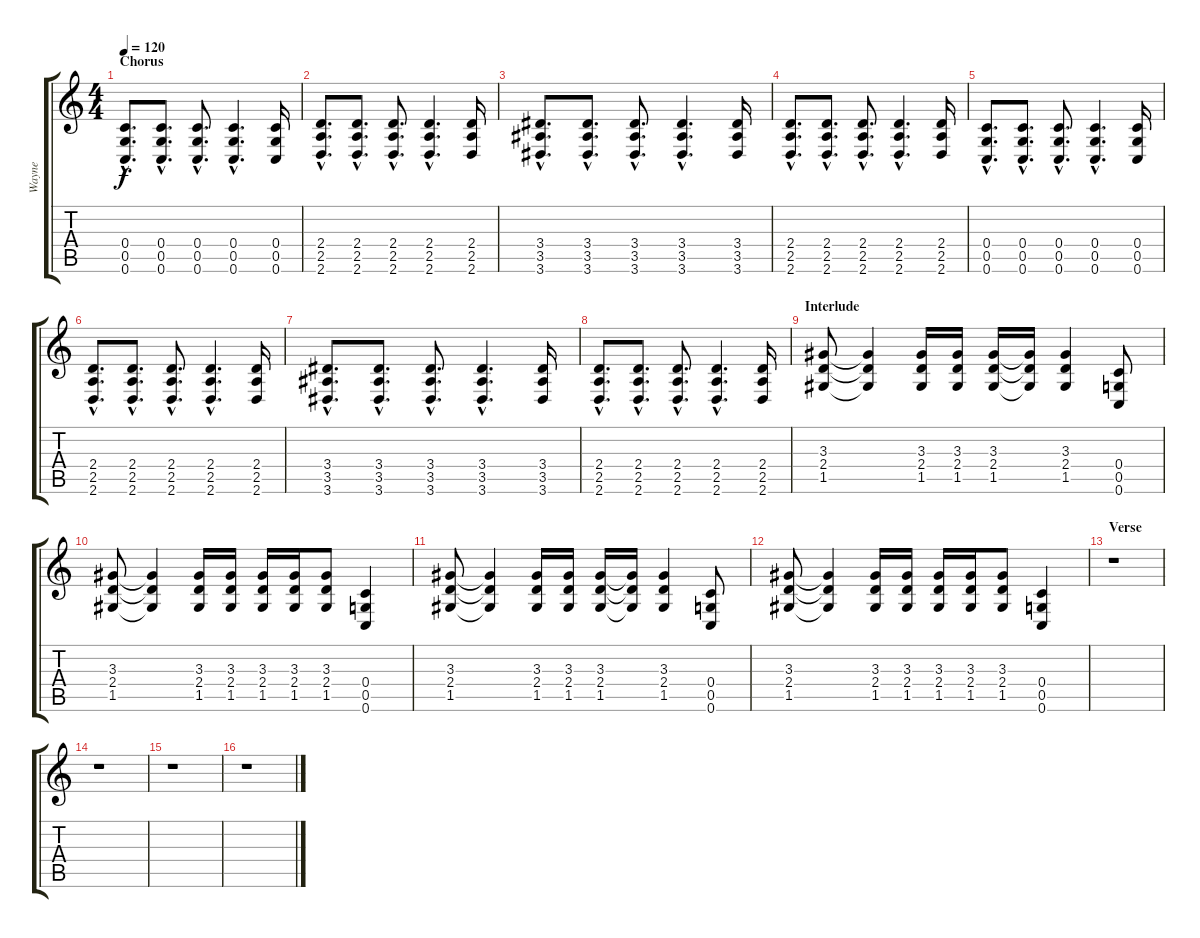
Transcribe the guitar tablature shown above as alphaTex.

\track ("Wayne" "Wayne") {instrument distortionguitar}
\staff {score tabs}
\tuning (D4 A3 F3 C3 G2 C2) {hide}
\ts (4 4)
\section ("" "Chorus")
\tempo 120
\clef g2
\ks c
(0.4{hac} 0.5{hac} 0.6{hac}).8{d dy f} (0.4{hac} 0.5{hac} 0.6{hac}).8{d} (0.4{hac} 0.5{hac} 0.6{hac}).8{d} (0.4{hac} 0.5{hac} 0.6{hac}).4{d} (0.4 0.5 0.6).16 |
(2.4{hac} 2.5{hac} 2.6{hac}).8{d} (2.4{hac} 2.5{hac} 2.6{hac}).8{d} (2.4{hac} 2.5{hac} 2.6{hac}).8{d} (2.4{hac} 2.5{hac} 2.6{hac}).4{d} (2.4 2.5 2.6).16 |
(3.4{hac} 3.5{hac} 3.6{hac}).8{d} (3.4{hac} 3.5{hac} 3.6{hac}).8{d} (3.4{hac} 3.5{hac} 3.6{hac}).8{d} (3.4{hac} 3.5{hac} 3.6{hac}).4{d} (3.4 3.5 3.6).16 |
(2.4{hac} 2.5{hac} 2.6{hac}).8{d} (2.4{hac} 2.5{hac} 2.6{hac}).8{d} (2.4{hac} 2.5{hac} 2.6{hac}).8{d} (2.4{hac} 2.5{hac} 2.6{hac}).4{d} (2.4 2.5 2.6).16 |
(0.4{hac} 0.5{hac} 0.6{hac}).8{d} (0.4{hac} 0.5{hac} 0.6{hac}).8{d} (0.4{hac} 0.5{hac} 0.6{hac}).8{d} (0.4{hac} 0.5{hac} 0.6{hac}).4{d} (0.4 0.5 0.6).16 |
(2.4{hac} 2.5{hac} 2.6{hac}).8{d} (2.4{hac} 2.5{hac} 2.6{hac}).8{d} (2.4{hac} 2.5{hac} 2.6{hac}).8{d} (2.4{hac} 2.5{hac} 2.6{hac}).4{d} (2.4 2.5 2.6).16 |
(3.4{hac} 3.5{hac} 3.6{hac}).8{d} (3.4{hac} 3.5{hac} 3.6{hac}).8{d} (3.4{hac} 3.5{hac} 3.6{hac}).8{d} (3.4{hac} 3.5{hac} 3.6{hac}).4{d} (3.4 3.5 3.6).16 |
(2.4{hac} 2.5{hac} 2.6{hac}).8{d} (2.4{hac} 2.5{hac} 2.6{hac}).8{d} (2.4{hac} 2.5{hac} 2.6{hac}).8{d} (2.4{hac} 2.5{hac} 2.6{hac}).4{d} (2.4 2.5 2.6).16 |
\section ("" "Interlude")
(3.3 2.4 1.5).8 (3.3{t} 2.4{t} 1.5{t}).4 (3.3 2.4 1.5).16 (3.3 2.4 1.5).16 (3.3 2.4 1.5).16 (3.3{t} 2.4{t} 1.5{t}).16 (3.3 2.4 1.5).4 (0.4 0.5 0.6).8 |
(3.3 2.4 1.5).8 (3.3{t} 2.4{t} 1.5{t}).4 (3.3 2.4 1.5).16 (3.3 2.4 1.5).16 (3.3 2.4 1.5).16 (3.3 2.4 1.5).16 (3.3 2.4 1.5).8 (0.4 0.5 0.6).4 |
(3.3 2.4 1.5).8 (3.3{t} 2.4{t} 1.5{t}).4 (3.3 2.4 1.5).16 (3.3 2.4 1.5).16 (3.3 2.4 1.5).16 (3.3{t} 2.4{t} 1.5{t}).16 (3.3 2.4 1.5).4 (0.4 0.5 0.6).8 |
(3.3 2.4 1.5).8 (3.3{t} 2.4{t} 1.5{t}).4 (3.3 2.4 1.5).16 (3.3 2.4 1.5).16 (3.3 2.4 1.5).16 (3.3 2.4 1.5).16 (3.3 2.4 1.5).8 (0.4 0.5 0.6).4 |
\section ("" "Verse")
r.1 |
r.1 |
r.1 |
r.1
